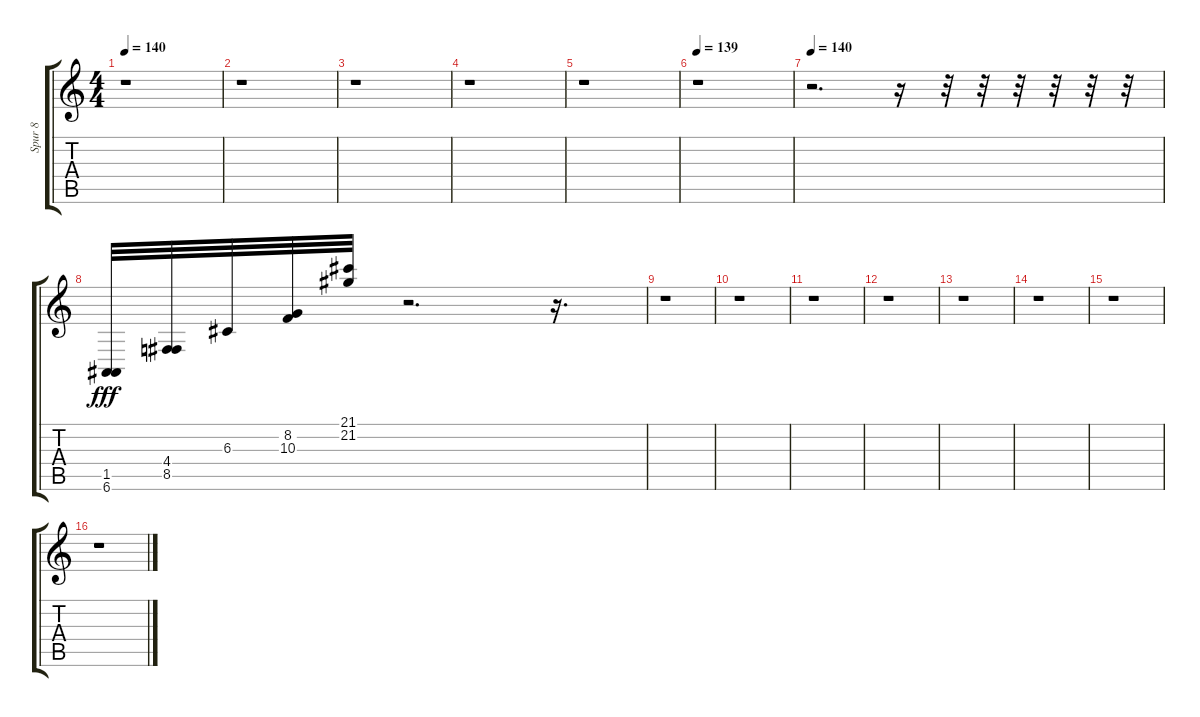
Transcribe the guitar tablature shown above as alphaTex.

\track ("Spur 8" "Spur 8") {instrument guitarfretnoise}
\staff {score tabs}
\tuning (E4 B3 G3 D3 A2 E2) {hide}
\ts (4 4)
\tempo 140
\clef g2
\ks c
r.1{dy fff} |
r.1 |
r.1 |
r.1 |
r.1 |
\tempo 139
r.1 |
\tempo 140
r.2{d} r.16 r.32{balance 2} r.32{balance 5} r.32{balance 6} r.32{balance 8} r.32{balance 9} r.32{balance 11} |
(1.5 6.6).32{balance 13} (4.4 8.5).32{balance 14} 6.3.32{balance 16} (8.2 10.3).32{balance 16} (21.1 21.2).32 r.2{d} r.16{d} |
r.1 |
r.1 |
r.1 |
r.1 |
r.1 |
r.1 |
r.1 |
r.1
